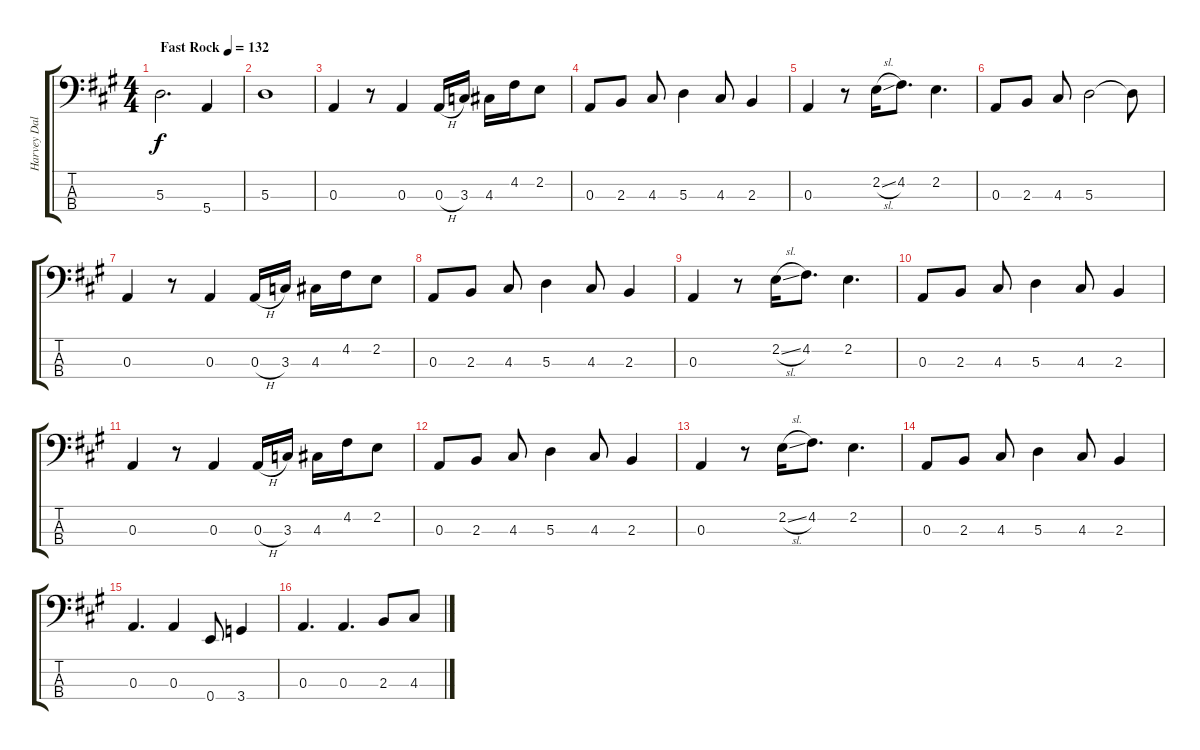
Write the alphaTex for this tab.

\track ("Harvey Dalton Bass" "Harvey Dal") {instrument electricbassfinger}
\staff {score tabs}
\tuning (G2 D2 A1 E1) {hide}
\ts (4 4)
\tempo (132 "Fast Rock")
\clef f4
\ks a
5.3.2{d dy f instrument electricbassfinger} 5.4.4 |
5.3.1 |
0.3.4 r.8 0.3.4 0.3{h}.16 3.3.16 4.3.16 4.2.16 2.2.8 |
0.3.8 2.3.8 4.3.8 5.3.4 4.3.8 2.3.4 |
0.3.4 r.8 2.2{sl}.16 4.2.8{d} 2.2.4{d} |
0.3.8 2.3.8 4.3.8 5.3.2 5.3{t}.8 |
0.3.4 r.8 0.3.4 0.3{h}.16 3.3.16 4.3.16 4.2.16 2.2.8 |
0.3.8 2.3.8 4.3.8 5.3.4 4.3.8 2.3.4 |
0.3.4 r.8 2.2{sl}.16 4.2.8{d} 2.2.4{d} |
0.3.8 2.3.8 4.3.8 5.3.4 4.3.8 2.3.4 |
0.3.4 r.8 0.3.4 0.3{h}.16 3.3.16 4.3.16 4.2.16 2.2.8 |
0.3.8 2.3.8 4.3.8 5.3.4 4.3.8 2.3.4 |
0.3.4 r.8 2.2{sl}.16 4.2.8{d} 2.2.4{d} |
0.3.8 2.3.8 4.3.8 5.3.4 4.3.8 2.3.4 |
0.3.4{d} 0.3.4 0.4.8 3.4.4 |
0.3.4{d} 0.3.4{d} 2.3.8 4.3.8
